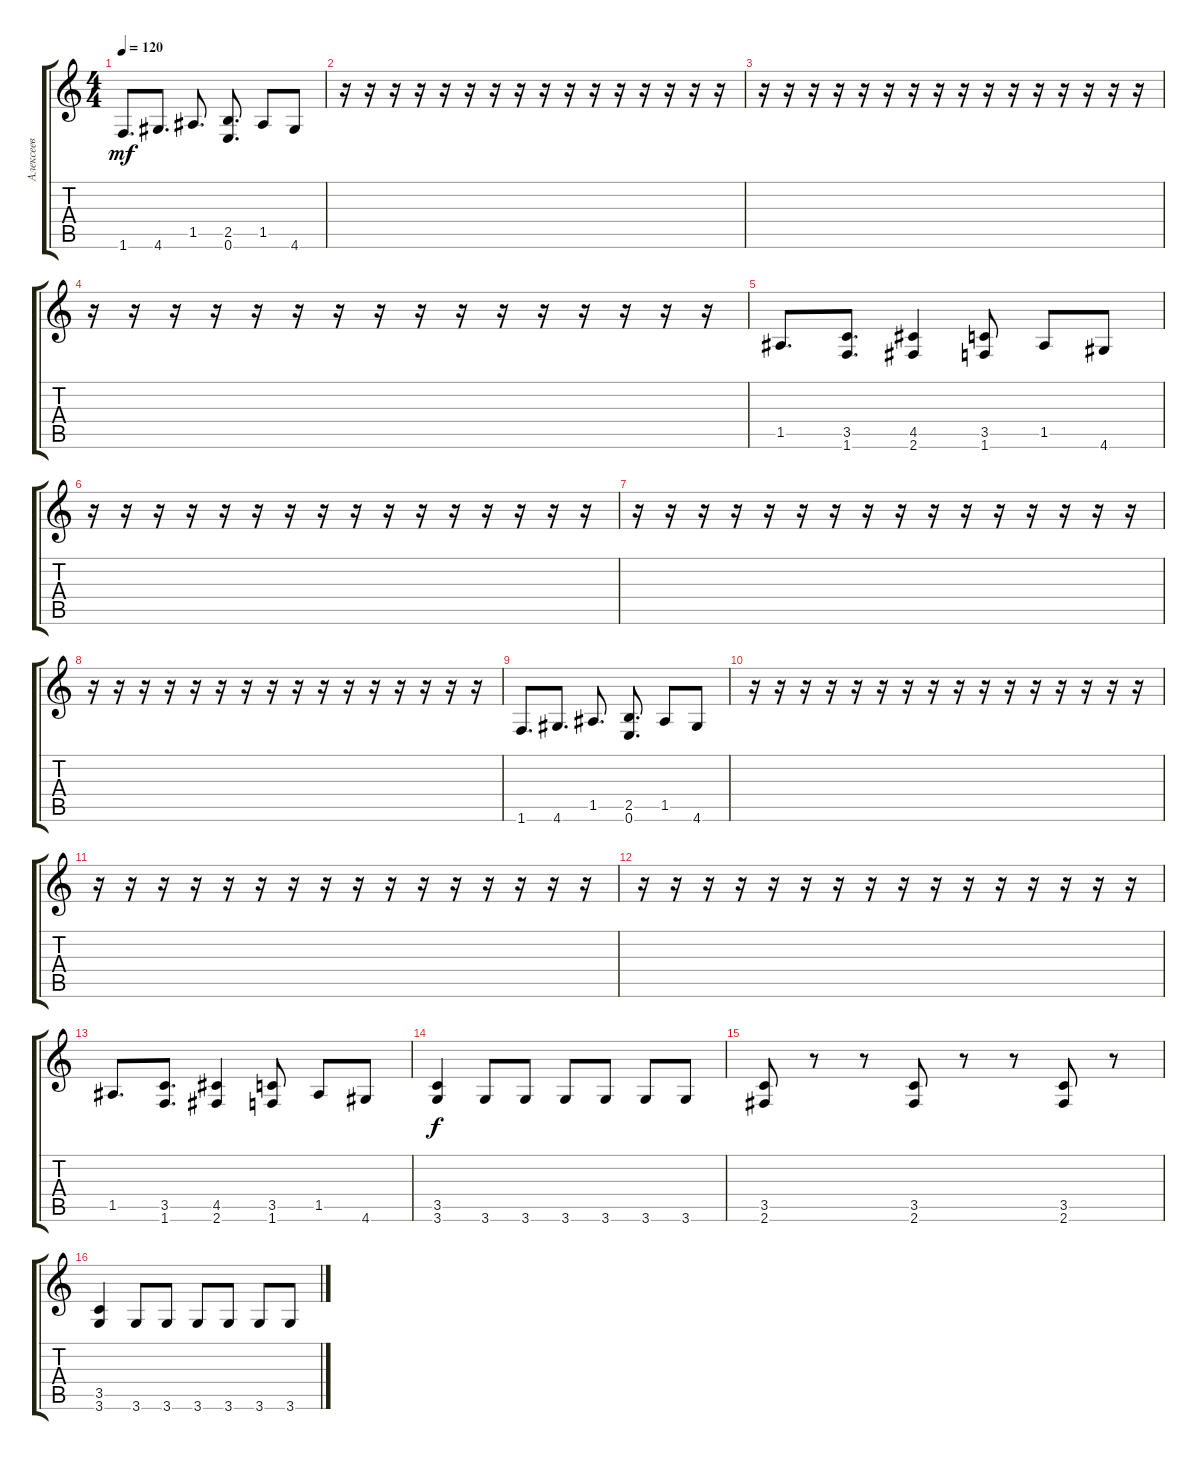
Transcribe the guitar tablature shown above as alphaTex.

\track ("Алексеев" "Алексеев") {instrument overdrivenguitar}
\staff {score tabs}
\tuning (E4 B3 G3 D3 A2 E2) {hide}
\ts (4 4)
\tempo 120
\clef g2
\ks c
1.6.8{d dy mf} 4.6.8{d} 1.5.8{d} (2.5 0.6).8{d} 1.5.8 4.6.8 |
r.16 r.16 r.16 r.16 r.16 r.16 r.16 r.16 r.16 r.16 r.16 r.16 r.16 r.16 r.16 r.16 |
r.16 r.16 r.16 r.16 r.16 r.16 r.16 r.16 r.16 r.16 r.16 r.16 r.16 r.16 r.16 r.16 |
r.16 r.16 r.16 r.16 r.16 r.16 r.16 r.16 r.16 r.16 r.16 r.16 r.16 r.16 r.16 r.16 |
1.5.8{d} (3.5 1.6).8{d} (4.5 2.6).4 (3.5 1.6).8 1.5.8 4.6.8 |
r.16 r.16 r.16 r.16 r.16 r.16 r.16 r.16 r.16 r.16 r.16 r.16 r.16 r.16 r.16 r.16 |
r.16 r.16 r.16 r.16 r.16 r.16 r.16 r.16 r.16 r.16 r.16 r.16 r.16 r.16 r.16 r.16 |
r.16 r.16 r.16 r.16 r.16 r.16 r.16 r.16 r.16 r.16 r.16 r.16 r.16 r.16 r.16 r.16 |
1.6.8{d} 4.6.8{d} 1.5.8{d} (2.5 0.6).8{d} 1.5.8 4.6.8 |
r.16 r.16 r.16 r.16 r.16 r.16 r.16 r.16 r.16 r.16 r.16 r.16 r.16 r.16 r.16 r.16 |
r.16 r.16 r.16 r.16 r.16 r.16 r.16 r.16 r.16 r.16 r.16 r.16 r.16 r.16 r.16 r.16 |
r.16 r.16 r.16 r.16 r.16 r.16 r.16 r.16 r.16 r.16 r.16 r.16 r.16 r.16 r.16 r.16 |
1.5.8{d} (3.5 1.6).8{d} (4.5 2.6).4 (3.5 1.6).8 1.5.8 4.6.8 |
(3.5 3.6).4{dy f} 3.6.8 3.6.8 3.6.8 3.6.8 3.6.8 3.6.8 |
(3.5 2.6).8 r.8 r.8 (3.5 2.6).8 r.8 r.8 (3.5 2.6).8 r.8 |
(3.5 3.6).4 3.6.8 3.6.8 3.6.8 3.6.8 3.6.8 3.6.8
